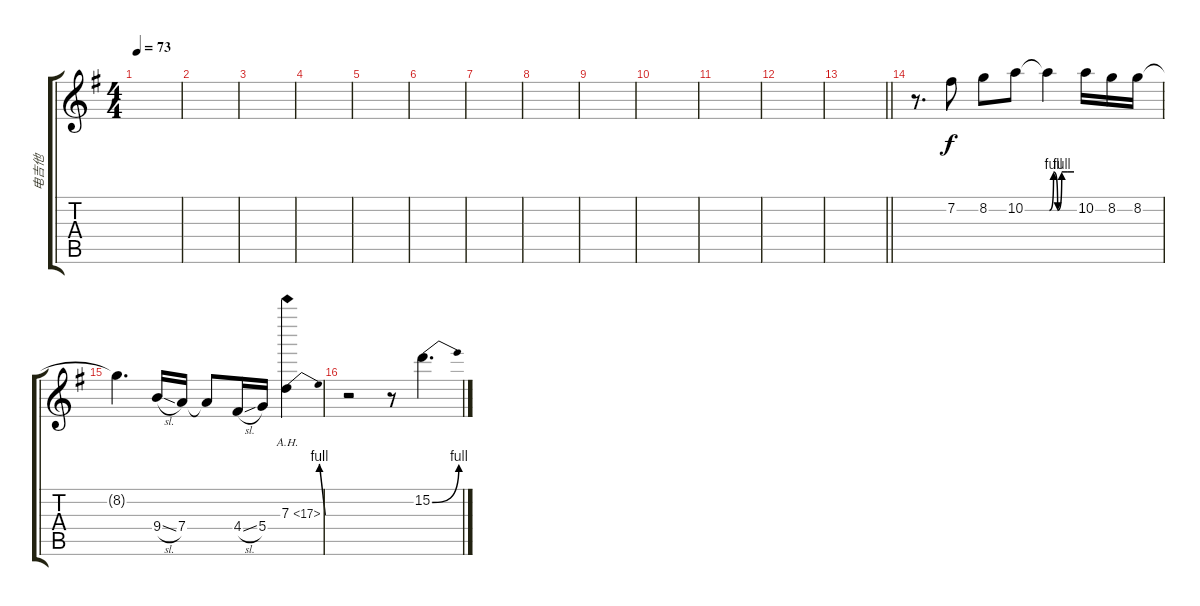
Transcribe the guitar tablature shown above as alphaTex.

\track ("电吉他" "电吉他") {instrument overdrivenguitar}
\staff {score tabs}
\tuning (E4 B3 G3 D3 A2 E2) {hide}
\ts (4 4)
\tempo 73
\clef g2
\ks g
|
|
|
|
|
|
|
|
|
|
|
|
\barLineRight lightlight
|
r.8{d} 7.2.8{dy f} 8.2.8 10.2.8 10.2{be (custom 0 0 10 4 20 0 30 4 45 4 60 4) t}.4 10.2.16 8.2.16 8.2.16 |
8.2{t}.4{d} 9.4{sl}.16 7.4.16 7.4{t}.8{txt ""} 4.4{sl}.16 5.4.16 7.3{be (bend 0 0 60 4) ah 10}.4 |
r.2 r.8 15.2{be (bend 0 0 60 4)}.4{d}
